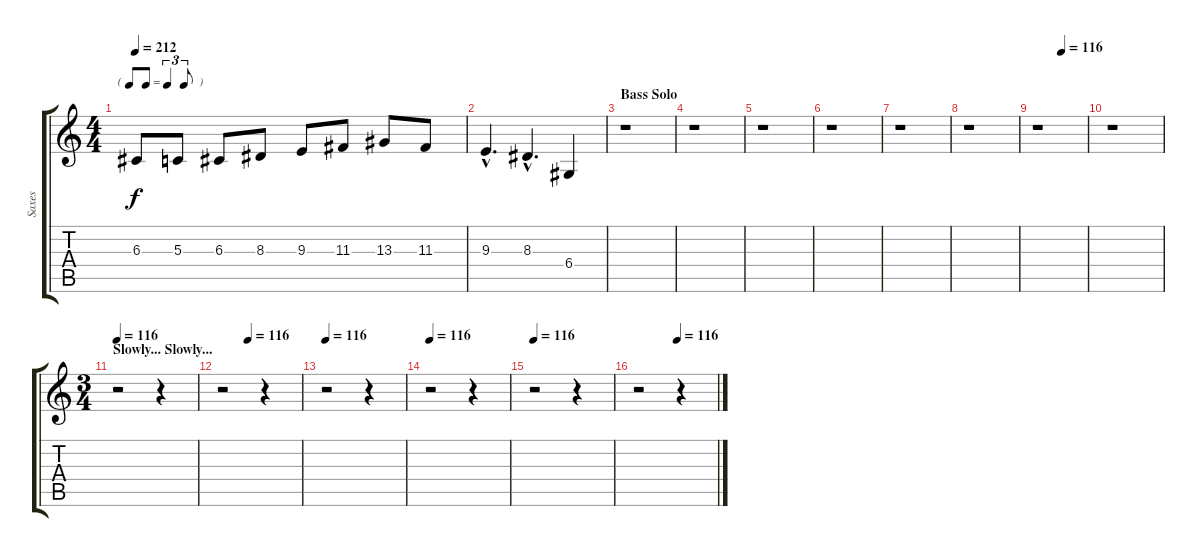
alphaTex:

\track ("Saxes" "Saxes") {instrument tenorsax}
\staff {score tabs}
\tuning (E4 B3 G3 D3 A2 E2) {hide}
\ts (4 4)
\tf triplet8th
\tempo 212
\clef g2
\ks c
6.3.8{dy f} 5.3.8 6.3.8 8.3.8 9.3.8 11.3.8 13.3.8 11.3.8 |
9.3{hac}.4{d} 8.3{hac}.4{d} 6.4.4 |
\section ("" "Bass Solo")
r.1 |
r.1 |
r.1 |
r.1 |
r.1 |
r.1 |
\tempo (116 0.5)
r.1 |
r.1 |
\ts (3 4)
\section ("" "Slowly... Slowly...")
\tempo 116
r.2 r.4 |
\tempo (116 0.3333333333333333)
r.2 r.4 |
\tempo 116
r.2 r.4 |
\tempo 116
r.2 r.4 |
\tempo 116
r.2 r.4 |
\tempo (116 0.5)
r.2 r.4
